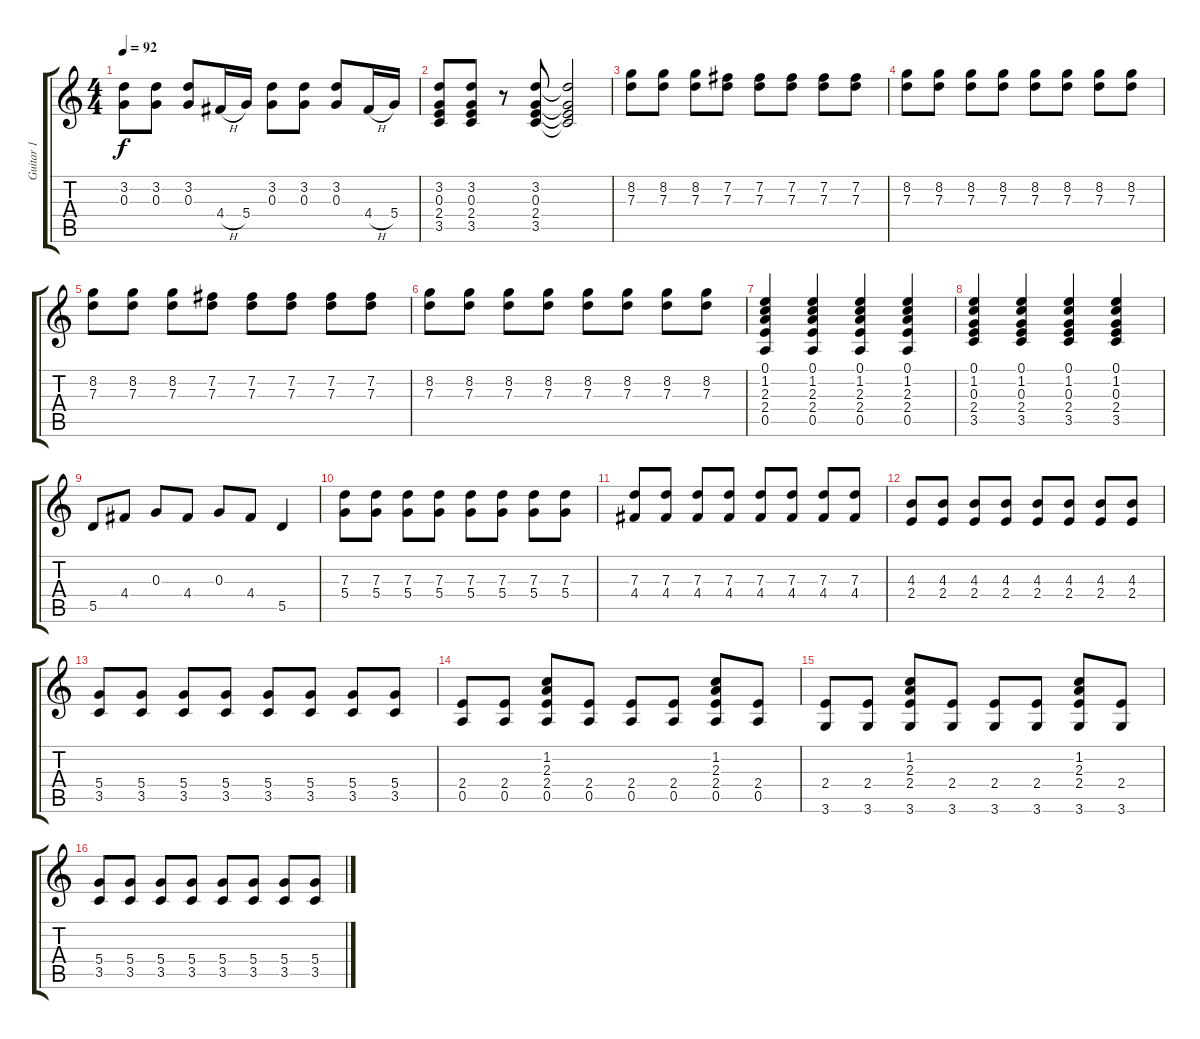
\track ("Guitar 1" "Guitar 1") {instrument distortionguitar}
\staff {score tabs}
\tuning (E4 B3 G3 D3 A2 E2) {hide}
\ts (4 4)
\tempo 92
\clef g2
\ks c
(3.2 0.3).8{dy f} (3.2 0.3).8 (3.2 0.3).8 4.4{h}.16 5.4.16 (3.2 0.3).8 (3.2 0.3).8 (3.2 0.3).8 4.4{h}.16 5.4.16 |
(3.2 0.3 2.4 3.5).8 (3.2 0.3 2.4 3.5).8 r.8 (3.2 0.3 2.4 3.5).8 (3.2{t} 0.3{t} 2.4{t} 3.5{t}).2 |
(8.2 7.3).8 (8.2 7.3).8 (8.2 7.3).8 (7.2 7.3).8 (7.2 7.3).8 (7.2 7.3).8 (7.2 7.3).8 (7.2 7.3).8 |
(8.2 7.3).8 (8.2 7.3).8 (8.2 7.3).8 (8.2 7.3).8 (8.2 7.3).8 (8.2 7.3).8 (8.2 7.3).8 (8.2 7.3).8 |
(8.2 7.3).8 (8.2 7.3).8 (8.2 7.3).8 (7.2 7.3).8 (7.2 7.3).8 (7.2 7.3).8 (7.2 7.3).8 (7.2 7.3).8 |
(8.2 7.3).8 (8.2 7.3).8 (8.2 7.3).8 (8.2 7.3).8 (8.2 7.3).8 (8.2 7.3).8 (8.2 7.3).8 (8.2 7.3).8 |
(0.1 1.2 2.3 2.4 0.5).4 (0.1 1.2 2.3 2.4 0.5).4 (0.1 1.2 2.3 2.4 0.5).4 (0.1 1.2 2.3 2.4 0.5).4 |
(0.1 1.2 0.3 2.4 3.5).4 (0.1 1.2 0.3 2.4 3.5).4 (0.1 1.2 0.3 2.4 3.5).4 (0.1 1.2 0.3 2.4 3.5).4 |
5.5.8 4.4.8 0.3.8 4.4.8 0.3.8 4.4.8 5.5.4 |
(7.3 5.4).8 (7.3 5.4).8 (7.3 5.4).8 (7.3 5.4).8 (7.3 5.4).8 (7.3 5.4).8 (7.3 5.4).8 (7.3 5.4).8 |
(7.3 4.4).8 (7.3 4.4).8 (7.3 4.4).8 (7.3 4.4).8 (7.3 4.4).8 (7.3 4.4).8 (7.3 4.4).8 (7.3 4.4).8 |
(4.3 2.4).8 (4.3 2.4).8 (4.3 2.4).8 (4.3 2.4).8 (4.3 2.4).8 (4.3 2.4).8 (4.3 2.4).8 (4.3 2.4).8 |
(5.4 3.5).8 (5.4 3.5).8 (5.4 3.5).8 (5.4 3.5).8 (5.4 3.5).8 (5.4 3.5).8 (5.4 3.5).8 (5.4 3.5).8 |
(2.4 0.5).8 (2.4 0.5).8 (1.2 2.3 2.4 0.5).8 (2.4 0.5).8 (2.4 0.5).8 (2.4 0.5).8 (1.2 2.3 2.4 0.5).8 (2.4 0.5).8 |
(2.4 3.6).8 (2.4 3.6).8 (1.2 2.3 2.4 3.6).8 (2.4 3.6).8 (2.4 3.6).8 (2.4 3.6).8 (1.2 2.3 2.4 3.6).8 (2.4 3.6).8 |
(5.4 3.5).8 (5.4 3.5).8 (5.4 3.5).8 (5.4 3.5).8 (5.4 3.5).8 (5.4 3.5).8 (5.4 3.5).8 (5.4 3.5).8
